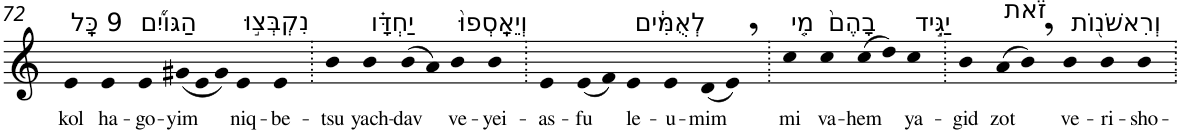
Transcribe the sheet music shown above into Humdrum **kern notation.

**kern	**text
*part1	*part1
*staff1	*staff1
*I"Piano	*
*I'Pno	*
!!LO:PB:g=z
*clefG2	*
*k[]	*
=72	=72
!LO:TX:a:t=9 כָּֽל	!
!	!LO:LY:b
4e	kol
!LO:TX:a:t=הַגּוֹיִ֞ם	!
!	!LO:LY:b
4e	ha-
!	!LO:LY:b
4e	-go-
!	!LO:LY:b
(12g#X	-yim
12e	.
12g#)	.
!LO:TX:a:t=נִקְבְּצ֣וּ	!
!	!LO:LY:b
4e	niq-
!	!LO:LY:b
4e	-be-
=73.	=73.
!	!LO:LY:b
4b	-tsu
!LO:TX:a:t=יַחְדָּ֗ו	!
!	!LO:LY:b
4b	yach-
!	!LO:LY:b
(8b	-dav
8a)	.
!LO:TX:a:t=וְיֵאָֽסְפוּ֙	!
!	!LO:LY:b
4b	ve-
!	!LO:LY:b
4b	-yei-
=74.	=74.
!	!LO:LY:b
4e	-as-
!	!LO:LY:b
(8e	-fu
8f)	.
!LO:TX:a:t=לְאֻמִּ֔ים	!
!	!LO:LY:b
4e	le-
!	!LO:LY:b
4e	-u-
!	!LO:LY:b
(8d	-mim
8e,)	.
=75.	=75.
!LO:TX:a:t=מִ֤י	!
!	!LO:LY:b
4cc	mi
!LO:TX:a:t=בָהֶם֙	!
!	!LO:LY:b
4cc	va-
!	!LO:LY:b
(8cc	-hem
8dd)	.
!LO:TX:a:t=יַגִּ֣יד	!
!	!LO:LY:b
4cc	ya-
=76.	=76.
!	!LO:LY:b
4b	-gid
!LO:TX:a:t=זֹ֔את	!
!	!LO:LY:b
(8a	zot
8b,)	.
!LO:TX:a:t=וְרִאשֹׁנ֖וֹת	!
!	!LO:LY:b
4b	ve-
!	!LO:LY:b
4b	-ri-
!	!LO:LY:b
4b	-sho-
=.	=.
*-	*-
